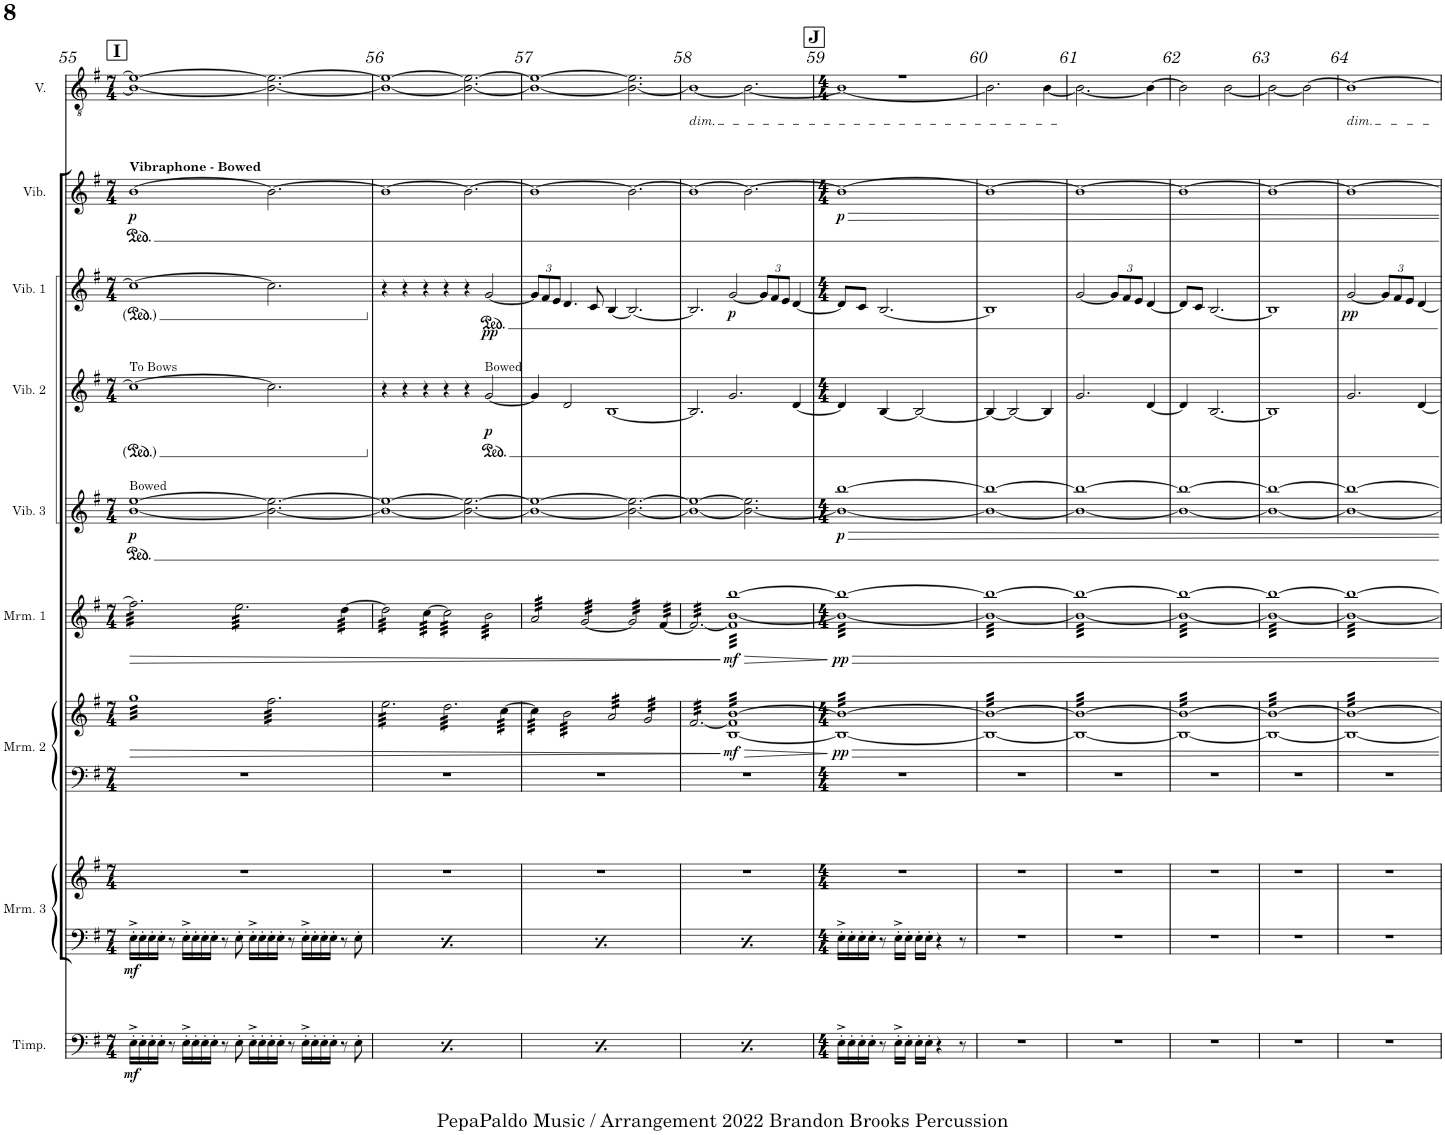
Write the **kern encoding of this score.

**kern	**dynam	**kern	**kern	**dynam	**kern	**kern	**dynam	**kern	**dynam	**kern	**dynam	**kern	**dynam	**kern	**dynam	**kern	**dynam	**kern
*part9	*part9	*part8	*part8	*part8	*part7	*part7	*part7	*part6	*part6	*part5	*part5	*part4	*part4	*part3	*part3	*part2	*part2	*part1
*staff11	*staff11	*staff10	*staff9	*staff9/10	*staff8	*staff7	*staff7/8	*staff6	*staff6	*staff5	*staff5	*staff4	*staff4	*staff3	*staff3	*staff2	*staff2	*staff1
*I"Timpani	*	*I"Marimba 3	*	*	*I"Marimba 2	*	*	*I"Marimba 1	*	*I"Vibraphone 3	*	*I"Vibraphone 2	*	*I"Vibraphone 1	*	*I"Glock / Crot	*	*I"Voice
*I'Timp.	*	*I'Mrm. 3	*	*	*I'Mrm. 2	*	*	*I'Mrm. 1	*	*I'Vib. 3	*	*I'Vib. 2	*	*I'Vib. 1	*	*I'Glock / Crot	*	*I'V.
!!LO:PB:g=z
*clefF4	*	*clefF4	*clefG2	*	*clefF4	*clefG2	*	*clefG2	*	*clefG2	*	*clefG2	*	*clefG2	*	*clefG2	*	*clefGv2
*	*	*	*	*	*	*	*	*	*	*	*	*	*	*	*	*Trd-14c-24	*	*
*k[f#]	*	*k[f#]	*k[f#]	*	*k[f#]	*k[f#]	*	*k[f#]	*	*k[f#]	*	*k[f#]	*	*k[f#]	*	*k[f#]	*	*k[f#]
*M7/4	*	*M7/4	*M7/4	*	*M7/4	*M7/4	*	*M7/4	*	*M7/4	*	*M7/4	*	*M7/4	*	*M7/4	*	*M7/4
!!LO:REH:place=s1:a:B:cj:fs=14:t=I
=55	=55	=55	=55	=55	=55	=55	=55	=55	=55	=55	=55	=55	=55	=55	=55	=55	=55	=55
!	!	!	!	!	!	!	!	!	!	!	!	!	!	!	!	!LO:TX:a:B:t=Vibraphone - Bowed	!	!
!	!	!	!	!	!	!	!	!	!	!	!	!LO:TX:a:t=To Bows	!	!	!	!	!	!
!	!	!	!	!	!	!	!	!	!	!LO:TX:a:t=Bowed	!	!	!	!	!	!	!	!
!	!LO:DY:b	!	!	!LO:DY:b=2	!	!	!LO:HP:b	!	!LO:HP:b	!	!LO:DY:b	!	!	!	!	!	!LO:DY:b	!
*	*	*	*	*	*	*	*	*	*	*	*	*	*	*	*	*	*	*^
*	*	*	*	*	*	*tremolo	*	*	*	*	*	*	*	*	*	*	*	*	*
*	*	*	*	*	*	*	*	*tremolo	*	*	*	*	*	*	*	*	*	*	*
16E'^\LL	mf	16E'^\LL	1..r	mf	1..r	32ggLLL	>	32ff#\]LLL	>	[1b [1ee	p	1cc_	.	1cc_	.	[1b	p	1e_	1B_
.	.	.	.	.	.	32gg	.	32ff#\	.	.	.	.	.	.	.	.	.	.	.
16E'\	.	16E'\	.	.	.	32gg	.	32ff#\	.	.	.	.	.	.	.	.	.	.	.
.	.	.	.	.	.	32gg	.	32ff#\	.	.	.	.	.	.	.	.	.	.	.
16E'\	.	16E'\	.	.	.	32gg	.	32ff#\	.	.	.	.	.	.	.	.	.	.	.
.	.	.	.	.	.	32gg	.	32ff#\	.	.	.	.	.	.	.	.	.	.	.
16E'\JJ	.	16E'\JJ	.	.	.	32gg	.	32ff#\	.	.	.	.	.	.	.	.	.	.	.
.	.	.	.	.	.	32gg	.	32ff#\	.	.	.	.	.	.	.	.	.	.	.
8r	.	8r	.	.	.	32gg	.	32ff#\	.	.	.	.	.	.	.	.	.	.	.
.	.	.	.	.	.	32gg	.	32ff#\	.	.	.	.	.	.	.	.	.	.	.
.	.	.	.	.	.	32gg	.	32ff#\	.	.	.	.	.	.	.	.	.	.	.
.	.	.	.	.	.	32gg	.	32ff#\	.	.	.	.	.	.	.	.	.	.	.
16E'^\LL	.	16E'^\LL	.	.	.	32gg	.	32ff#\	.	.	.	.	.	.	.	.	.	.	.
.	.	.	.	.	.	32gg	.	32ff#\	.	.	.	.	.	.	.	.	.	.	.
16E'\	.	16E'\	.	.	.	32gg	.	32ff#\	.	.	.	.	.	.	.	.	.	.	.
.	.	.	.	.	.	32gg	.	32ff#\	.	.	.	.	.	.	.	.	.	.	.
16E'\	.	16E'\	.	.	.	32gg	.	32ff#\	.	.	.	.	.	.	.	.	.	.	.
.	.	.	.	.	.	32gg	.	32ff#\	.	.	.	.	.	.	.	.	.	.	.
16E'\JJ	.	16E'\JJ	.	.	.	32gg	.	32ff#\	.	.	.	.	.	.	.	.	.	.	.
.	.	.	.	.	.	32gg	.	32ff#\	.	.	.	.	.	.	.	.	.	.	.
8r	.	8r	.	.	.	32gg	.	32ff#\	.	.	.	.	.	.	.	.	.	.	.
.	.	.	.	.	.	32gg	.	32ff#\	.	.	.	.	.	.	.	.	.	.	.
.	.	.	.	.	.	32gg	.	32ff#\	.	.	.	.	.	.	.	.	.	.	.
.	.	.	.	.	.	32gg	.	32ff#\JJJ	.	.	.	.	.	.	.	.	.	.	.
8E'\	.	8E'\	.	.	.	32gg	.	32ee\LLL	.	.	.	.	.	.	.	.	.	.	.
.	.	.	.	.	.	32gg	.	32ee\	.	.	.	.	.	.	.	.	.	.	.
.	.	.	.	.	.	32gg	.	32ee\	.	.	.	.	.	.	.	.	.	.	.
.	.	.	.	.	.	32gg	.	32ee\	.	.	.	.	.	.	.	.	.	.	.
16E'^\LL	.	16E'^\LL	.	.	.	32gg	.	32ee\	.	.	.	.	.	.	.	.	.	.	.
.	.	.	.	.	.	32gg	.	32ee\	.	.	.	.	.	.	.	.	.	.	.
16E'\	.	16E'\	.	.	.	32gg	.	32ee\	.	.	.	.	.	.	.	.	.	.	.
.	.	.	.	.	.	32ggJJJ	.	32ee\	.	.	.	.	.	.	.	.	.	.	.
16E'\	.	16E'\	.	.	.	32ff#\LLL	.	32ee\	.	2.b\_ 2.ee\_	.	2.cc\]	.	2.cc\]	.	2.b\_	.	2.B\_ 2.e\_	2.ryy
.	.	.	.	.	.	32ff#\	.	32ee\	.	.	.	.	.	.	.	.	.	.	.
16E'\JJ	.	16E'\JJ	.	.	.	32ff#\	.	32ee\	.	.	.	.	.	.	.	.	.	.	.
.	.	.	.	.	.	32ff#\	.	32ee\	.	.	.	.	.	.	.	.	.	.	.
8r	.	8r	.	.	.	32ff#\	.	32ee\	.	.	.	.	.	.	.	.	.	.	.
.	.	.	.	.	.	32ff#\	.	32ee\	.	.	.	.	.	.	.	.	.	.	.
.	.	.	.	.	.	32ff#\	.	32ee\	.	.	.	.	.	.	.	.	.	.	.
.	.	.	.	.	.	32ff#\	.	32ee\	.	.	.	.	.	.	.	.	.	.	.
16E'^\LL	.	16E'^\LL	.	.	.	32ff#\	.	32ee\	.	.	.	.	.	.	.	.	.	.	.
.	.	.	.	.	.	32ff#\	.	32ee\	.	.	.	.	.	.	.	.	.	.	.
16E'\	.	16E'\	.	.	.	32ff#\	.	32ee\	.	.	.	.	.	.	.	.	.	.	.
.	.	.	.	.	.	32ff#\	.	32ee\	.	.	.	.	.	.	.	.	.	.	.
16E'\	.	16E'\	.	.	.	32ff#\	.	32ee\	.	.	.	.	.	.	.	.	.	.	.
.	.	.	.	.	.	32ff#\	.	32ee\	.	.	.	.	.	.	.	.	.	.	.
16E'\JJ	.	16E'\JJ	.	.	.	32ff#\	.	32ee\	.	.	.	.	.	.	.	.	.	.	.
.	.	.	.	.	.	32ff#\	.	32ee\JJJ	.	.	.	.	.	.	.	.	.	.	.
8r	.	8r	.	.	.	32ff#\	.	[32dd\LLL	.	.	.	.	.	.	.	.	.	.	.
.	.	.	.	.	.	32ff#\	.	32dd\	.	.	.	.	.	.	.	.	.	.	.
.	.	.	.	.	.	32ff#\	.	32dd\	.	.	.	.	.	.	.	.	.	.	.
.	.	.	.	.	.	32ff#\	.	32dd\	.	.	.	.	.	.	.	.	.	.	.
8E'\	.	8E'\	.	.	.	32ff#\	.	32dd\	.	.	.	.	.	.	.	.	.	.	.
.	.	.	.	.	.	32ff#\	.	32dd\	.	.	.	.	.	.	.	.	.	.	.
.	.	.	.	.	.	32ff#\	.	32dd\	.	.	.	.	.	.	.	.	.	.	.
.	.	.	.	.	.	32ff#\JJJ	.	32dd\JJJ	.	.	.	.	.	.	.	.	.	.	.
=56	=56	=56	=56	=56	=56	=56	=56	=56	=56	=56	=56	=56	=56	=56	=56	=56	=56	=56	=56
!	!LO:DY:b	!	!	!LO:DY:b=2	!	!	!	!	!	!	!	!	!	!	!	!	!	!	!
16E'^\LL	mf	16E'^\LL	1..r	mf	1..r	32ee\LLL	.	32dd\]LLL	.	1b_ 1ee_	.	4r	.	4r	.	1b_	.	1e_	1B_
.	.	.	.	.	.	32ee\	.	32dd\	.	.	.	.	.	.	.	.	.	.	.
16E'\	.	16E'\	.	.	.	32ee\	.	32dd\	.	.	.	.	.	.	.	.	.	.	.
.	.	.	.	.	.	32ee\	.	32dd\	.	.	.	.	.	.	.	.	.	.	.
16E'\	.	16E'\	.	.	.	32ee\	.	32dd\	.	.	.	.	.	.	.	.	.	.	.
.	.	.	.	.	.	32ee\	.	32dd\	.	.	.	.	.	.	.	.	.	.	.
16E'\JJ	.	16E'\JJ	.	.	.	32ee\	.	32dd\	.	.	.	.	.	.	.	.	.	.	.
.	.	.	.	.	.	32ee\	.	32dd\	.	.	.	.	.	.	.	.	.	.	.
8r	.	8r	.	.	.	32ee\	.	32dd\	.	.	.	4r	.	4r	.	.	.	.	.
.	.	.	.	.	.	32ee\	.	32dd\	.	.	.	.	.	.	.	.	.	.	.
.	.	.	.	.	.	32ee\	.	32dd\	.	.	.	.	.	.	.	.	.	.	.
.	.	.	.	.	.	32ee\	.	32dd\	.	.	.	.	.	.	.	.	.	.	.
16E'^\LL	.	16E'^\LL	.	.	.	32ee\	.	32dd\	.	.	.	.	.	.	.	.	.	.	.
.	.	.	.	.	.	32ee\	.	32dd\	.	.	.	.	.	.	.	.	.	.	.
16E'\	.	16E'\	.	.	.	32ee\	.	32dd\	.	.	.	.	.	.	.	.	.	.	.
.	.	.	.	.	.	32ee\	.	32dd\JJJ	.	.	.	.	.	.	.	.	.	.	.
16E'\	.	16E'\	.	.	.	32ee\	.	[32cc\LLL	.	.	.	4r	.	4r	.	.	.	.	.
.	.	.	.	.	.	32ee\	.	32cc\	.	.	.	.	.	.	.	.	.	.	.
16E'\JJ	.	16E'\JJ	.	.	.	32ee\	.	32cc\	.	.	.	.	.	.	.	.	.	.	.
.	.	.	.	.	.	32ee\	.	32cc\	.	.	.	.	.	.	.	.	.	.	.
8r	.	8r	.	.	.	32ee\	.	32cc\	.	.	.	.	.	.	.	.	.	.	.
.	.	.	.	.	.	32ee\	.	32cc\	.	.	.	.	.	.	.	.	.	.	.
.	.	.	.	.	.	32ee\	.	32cc\	.	.	.	.	.	.	.	.	.	.	.
.	.	.	.	.	.	32ee\JJJ	.	32cc\JJJ	.	.	.	.	.	.	.	.	.	.	.
8E'\	.	8E'\	.	.	.	32dd\LLL	.	32cc\]LLL	.	.	.	4r	.	4r	.	.	.	.	.
.	.	.	.	.	.	32dd\	.	32cc\	.	.	.	.	.	.	.	.	.	.	.
.	.	.	.	.	.	32dd\	.	32cc\	.	.	.	.	.	.	.	.	.	.	.
.	.	.	.	.	.	32dd\	.	32cc\	.	.	.	.	.	.	.	.	.	.	.
16E'^\LL	.	16E'^\LL	.	.	.	32dd\	.	32cc\	.	.	.	.	.	.	.	.	.	.	.
.	.	.	.	.	.	32dd\	.	32cc\	.	.	.	.	.	.	.	.	.	.	.
16E'\	.	16E'\	.	.	.	32dd\	.	32cc\	.	.	.	.	.	.	.	.	.	.	.
.	.	.	.	.	.	32dd\	.	32cc\	.	.	.	.	.	.	.	.	.	.	.
16E'\	.	16E'\	.	.	.	32dd\	.	32cc\	.	2.b\_ 2.ee\_	.	4r	.	4r	.	2.b\_	.	2.B\_ 2.e\_	2.ryy
.	.	.	.	.	.	32dd\	.	32cc\	.	.	.	.	.	.	.	.	.	.	.
16E'\JJ	.	16E'\JJ	.	.	.	32dd\	.	32cc\	.	.	.	.	.	.	.	.	.	.	.
.	.	.	.	.	.	32dd\	.	32cc\	.	.	.	.	.	.	.	.	.	.	.
8r	.	8r	.	.	.	32dd\	.	32cc\	.	.	.	.	.	.	.	.	.	.	.
.	.	.	.	.	.	32dd\	.	32cc\	.	.	.	.	.	.	.	.	.	.	.
.	.	.	.	.	.	32dd\	.	32cc\	.	.	.	.	.	.	.	.	.	.	.
.	.	.	.	.	.	32dd\	.	32cc\JJJ	.	.	.	.	.	.	.	.	.	.	.
!	!	!	!	!	!	!	!	!	!	!	!	!LO:TX:a:t=Bowed	!	!	!	!	!	!	!
!	!	!	!	!	!	!	!	!	!	!	!	!	!LO:DY:b	!	!LO:DY:b	!	!	!	!
16E'^\LL	.	16E'^\LL	.	.	.	32dd\	.	32b\LLL	.	.	.	[2g/	p	[2g/	pp	.	.	.	.
.	.	.	.	.	.	32dd\	.	32b\	.	.	.	.	.	.	.	.	.	.	.
16E'\	.	16E'\	.	.	.	32dd\	.	32b\	.	.	.	.	.	.	.	.	.	.	.
.	.	.	.	.	.	32dd\	.	32b\	.	.	.	.	.	.	.	.	.	.	.
16E'\	.	16E'\	.	.	.	32dd\	.	32b\	.	.	.	.	.	.	.	.	.	.	.
.	.	.	.	.	.	32dd\	.	32b\	.	.	.	.	.	.	.	.	.	.	.
16E'\JJ	.	16E'\JJ	.	.	.	32dd\	.	32b\	.	.	.	.	.	.	.	.	.	.	.
.	.	.	.	.	.	32dd\JJJ	.	32b\	.	.	.	.	.	.	.	.	.	.	.
8r	.	8r	.	.	.	[32cc\LLL	.	32b\	.	.	.	.	.	.	.	.	.	.	.
.	.	.	.	.	.	32cc\	.	32b\	.	.	.	.	.	.	.	.	.	.	.
.	.	.	.	.	.	32cc\	.	32b\	.	.	.	.	.	.	.	.	.	.	.
.	.	.	.	.	.	32cc\	.	32b\	.	.	.	.	.	.	.	.	.	.	.
8E'\	.	8E'\	.	.	.	32cc\	.	32b\	.	.	.	.	.	.	.	.	.	.	.
.	.	.	.	.	.	32cc\	.	32b\	.	.	.	.	.	.	.	.	.	.	.
.	.	.	.	.	.	32cc\	.	32b\	.	.	.	.	.	.	.	.	.	.	.
.	.	.	.	.	.	32cc\JJJ	.	32b\JJJ	.	.	.	.	.	.	.	.	.	.	.
=57	=57	=57	=57	=57	=57	=57	=57	=57	=57	=57	=57	=57	=57	=57	=57	=57	=57	=57	=57
*	*	*	*	*	*	*	*	*	*	*	*	*	*	*Xbrackettup	*	*	*	*	*
!	!LO:DY:b	!	!	!LO:DY:b=2	!	!	!	!	!	!	!	!	!	!	!	!	!	!	!
16E'^\LL	mf	16E'^\LL	1..r	mf	1..r	32cc\]LLL	.	32a/LLL	.	1b_ 1ee_	.	4g/]	.	12g/L]	.	1b_	.	1e_	1B_
.	.	.	.	.	.	32cc\	.	32a/	.	.	.	.	.	.	.	.	.	.	.
16E'\	.	16E'\	.	.	.	32cc\	.	32a/	.	.	.	.	.	.	.	.	.	.	.
.	.	.	.	.	.	.	.	.	.	.	.	.	.	12f#/	.	.	.	.	.
.	.	.	.	.	.	32cc\	.	32a/	.	.	.	.	.	.	.	.	.	.	.
16E'\	.	16E'\	.	.	.	32cc\	.	32a/	.	.	.	.	.	.	.	.	.	.	.
.	.	.	.	.	.	32cc\	.	32a/	.	.	.	.	.	.	.	.	.	.	.
.	.	.	.	.	.	.	.	.	.	.	.	.	.	12e/J	.	.	.	.	.
16E'\JJ	.	16E'\JJ	.	.	.	32cc\	.	32a/	.	.	.	.	.	.	.	.	.	.	.
.	.	.	.	.	.	32cc\JJJ	.	32a/	.	.	.	.	.	.	.	.	.	.	.
8r	.	8r	.	.	.	32b\LLL	.	32a/	.	.	.	2d/	.	4.d/	.	.	.	.	.
.	.	.	.	.	.	32b\	.	32a/	.	.	.	.	.	.	.	.	.	.	.
.	.	.	.	.	.	32b\	.	32a/	.	.	.	.	.	.	.	.	.	.	.
.	.	.	.	.	.	32b\	.	32a/	.	.	.	.	.	.	.	.	.	.	.
16E'^\LL	.	16E'^\LL	.	.	.	32b\	.	32a/	.	.	.	.	.	.	.	.	.	.	.
.	.	.	.	.	.	32b\	.	32a/	.	.	.	.	.	.	.	.	.	.	.
16E'\	.	16E'\	.	.	.	32b\	.	32a/	.	.	.	.	.	.	.	.	.	.	.
.	.	.	.	.	.	32b\	.	32a/JJJ	.	.	.	.	.	.	.	.	.	.	.
16E'\	.	16E'\	.	.	.	32b\	.	[32g/LLL	.	.	.	.	.	.	.	.	.	.	.
.	.	.	.	.	.	32b\	.	32g/	.	.	.	.	.	.	.	.	.	.	.
16E'\JJ	.	16E'\JJ	.	.	.	32b\	.	32g/	.	.	.	.	.	.	.	.	.	.	.
.	.	.	.	.	.	32b\	.	32g/	.	.	.	.	.	.	.	.	.	.	.
8r	.	8r	.	.	.	32b\	.	32g/	.	.	.	.	.	8c/	.	.	.	.	.
.	.	.	.	.	.	32b\	.	32g/	.	.	.	.	.	.	.	.	.	.	.
.	.	.	.	.	.	32b\	.	32g/	.	.	.	.	.	.	.	.	.	.	.
.	.	.	.	.	.	32b\JJJ	.	32g/	.	.	.	.	.	.	.	.	.	.	.
8E'\	.	8E'\	.	.	.	32a/LLL	.	32g/	.	.	.	[1B	.	[4B/	.	.	.	.	.
.	.	.	.	.	.	32a/	.	32g/	.	.	.	.	.	.	.	.	.	.	.
.	.	.	.	.	.	32a/	.	32g/	.	.	.	.	.	.	.	.	.	.	.
.	.	.	.	.	.	32a/	.	32g/	.	.	.	.	.	.	.	.	.	.	.
16E'^\LL	.	16E'^\LL	.	.	.	32a/	.	32g/	.	.	.	.	.	.	.	.	.	.	.
.	.	.	.	.	.	32a/	.	32g/	.	.	.	.	.	.	.	.	.	.	.
16E'\	.	16E'\	.	.	.	32a/	.	32g/	.	.	.	.	.	.	.	.	.	.	.
.	.	.	.	.	.	32a/	.	32g/JJJ	.	.	.	.	.	.	.	.	.	.	.
16E'\	.	16E'\	.	.	.	32a/	.	32g/]LLL	.	2.b\_ 2.ee\_	.	.	.	2.B/_	.	2.b\_	.	2.B\_ 2.e\]	2.ryy
.	.	.	.	.	.	32a/	.	32g/	.	.	.	.	.	.	.	.	.	.	.
16E'\JJ	.	16E'\JJ	.	.	.	32a/	.	32g/	.	.	.	.	.	.	.	.	.	.	.
.	.	.	.	.	.	32a/	.	32g/	.	.	.	.	.	.	.	.	.	.	.
8r	.	8r	.	.	.	32a/	.	32g/	.	.	.	.	.	.	.	.	.	.	.
.	.	.	.	.	.	32a/	.	32g/	.	.	.	.	.	.	.	.	.	.	.
.	.	.	.	.	.	32a/	.	32g/	.	.	.	.	.	.	.	.	.	.	.
.	.	.	.	.	.	32a/JJJ	.	32g/	.	.	.	.	.	.	.	.	.	.	.
16E'^\LL	.	16E'^\LL	.	.	.	32g/LLL	.	32g/	.	.	.	.	.	.	.	.	.	.	.
.	.	.	.	.	.	32g/	.	32g/	.	.	.	.	.	.	.	.	.	.	.
16E'\	.	16E'\	.	.	.	32g/	.	32g/	.	.	.	.	.	.	.	.	.	.	.
.	.	.	.	.	.	32g/	.	32g/	.	.	.	.	.	.	.	.	.	.	.
16E'\	.	16E'\	.	.	.	32g/	.	32g/	.	.	.	.	.	.	.	.	.	.	.
.	.	.	.	.	.	32g/	.	32g/	.	.	.	.	.	.	.	.	.	.	.
16E'\JJ	.	16E'\JJ	.	.	.	32g/	.	32g/	.	.	.	.	.	.	.	.	.	.	.
.	.	.	.	.	.	32g/	.	32g/JJJ	.	.	.	.	.	.	.	.	.	.	.
8r	.	8r	.	.	.	32g/	.	[32f#/LLL	.	.	.	.	.	.	.	.	.	.	.
.	.	.	.	.	.	32g/	.	32f#/	.	.	.	.	.	.	.	.	.	.	.
.	.	.	.	.	.	32g/	.	32f#/	.	.	.	.	.	.	.	.	.	.	.
.	.	.	.	.	.	32g/	.	32f#/	.	.	.	.	.	.	.	.	.	.	.
8E'\	.	8E'\	.	.	.	32g/	.	32f#/	.	.	.	.	.	.	.	.	.	.	.
.	.	.	.	.	.	32g/	.	32f#/	.	.	.	.	.	.	.	.	.	.	.
.	.	.	.	.	.	32g/	.	32f#/	.	.	.	.	.	.	.	.	.	.	.
.	.	.	.	.	.	32g/JJJ	.	32f#/JJJ	.	.	.	.	.	.	.	.	.	.	.
=58	=58	=58	=58	=58	=58	=58	=58	=58	=58	=58	=58	=58	=58	=58	=58	=58	=58	=58	=58
!	!	!	!	!	!	!	!	!	!	!	!	!	!	!	!	!	!	!LO:TX:b:i:t=dim.	!
!	!LO:DY:b	!	!	!LO:DY:b=2	!	!	!	!	!	!	!	!	!	!	!	!	!	!	!
16E'^\LL	mf	16E'^\LL	1..r	mf	1..r	[32f#/LLL	.	32f#/LLL	.	1b_ 1ee_	.	2.B/]	.	2.B/]	.	1b_	.	1ryy	1B_
.	.	.	.	.	.	32f#/	.	32f#/	.	.	.	.	.	.	.	.	.	.	.
16E'\	.	16E'\	.	.	.	32f#/	.	32f#/	.	.	.	.	.	.	.	.	.	.	.
.	.	.	.	.	.	32f#/	.	32f#/	.	.	.	.	.	.	.	.	.	.	.
16E'\	.	16E'\	.	.	.	32f#/	.	32f#/	.	.	.	.	.	.	.	.	.	.	.
.	.	.	.	.	.	32f#/	.	32f#/	.	.	.	.	.	.	.	.	.	.	.
16E'\JJ	.	16E'\JJ	.	.	.	32f#/	.	32f#/	.	.	.	.	.	.	.	.	.	.	.
.	.	.	.	.	.	32f#/	.	32f#/	.	.	.	.	.	.	.	.	.	.	.
8r	.	8r	.	.	.	32f#/	.	32f#/	.	.	.	.	.	.	.	.	.	.	.
.	.	.	.	.	.	32f#/	.	32f#/	.	.	.	.	.	.	.	.	.	.	.
.	.	.	.	.	.	32f#/	.	32f#/	.	.	.	.	.	.	.	.	.	.	.
.	.	.	.	.	.	32f#/	.	32f#/	.	.	.	.	.	.	.	.	.	.	.
16E'^\LL	.	16E'^\LL	.	.	.	32f#/	.	32f#/	.	.	.	.	.	.	.	.	.	.	.
.	.	.	.	.	.	32f#/	.	32f#/	.	.	.	.	.	.	.	.	.	.	.
16E'\	.	16E'\	.	.	.	32f#/	.	32f#/	.	.	.	.	.	.	.	.	.	.	.
.	.	.	.	.	.	32f#/	.	32f#/	.	.	.	.	.	.	.	.	.	.	.
16E'\	.	16E'\	.	.	.	32f#/	.	32f#/	.	.	.	.	.	.	.	.	.	.	.
.	.	.	.	.	.	32f#/	.	32f#/	.	.	.	.	.	.	.	.	.	.	.
16E'\JJ	.	16E'\JJ	.	.	.	32f#/	.	32f#/	.	.	.	.	.	.	.	.	.	.	.
.	.	.	.	.	.	32f#/	.	32f#/	.	.	.	.	.	.	.	.	.	.	.
8r	.	8r	.	.	.	32f#/	.	32f#/	.	.	.	.	.	.	.	.	.	.	.
.	.	.	.	.	.	32f#/	.	32f#/	.	.	.	.	.	.	.	.	.	.	.
.	.	.	.	.	.	32f#/	.	32f#/	.	.	.	.	.	.	.	.	.	.	.
.	.	.	.	.	.	32f#/JJJ	.	32f#/JJJ	.	.	.	.	.	.	.	.	.	.	.
!	!	!	!	!	!	!	!LO:HP:n=1:b	!	!LO:HP:n=1:b	!	!	!	!	!	!	!	!	!	!
!	!	!	!	!	!	!	!LO:DY:n=1:b	!	!LO:DY:n=1:b	!	!	!	!	!	!LO:DY:b	!	!	!	!
8E'\	.	8E'\	.	.	.	[32B 32f#] [32bLLL	] > mf	32f#] [32b [32bbLLL	] > mf	.	.	2.g/	.	[2g/	p	.	.	.	.
.	.	.	.	.	.	32B 32f# 32b	.	32f# 32b 32bb	.	.	.	.	.	.	.	.	.	.	.
.	.	.	.	.	.	32B 32f# 32b	.	32f# 32b 32bb	.	.	.	.	.	.	.	.	.	.	.
.	.	.	.	.	.	32B 32f# 32b	.	32f# 32b 32bb	.	.	.	.	.	.	.	.	.	.	.
16E'^\LL	.	16E'^\LL	.	.	.	32B 32f# 32b	.	32f# 32b 32bb	.	.	.	.	.	.	.	.	.	.	.
.	.	.	.	.	.	32B 32f# 32b	.	32f# 32b 32bb	.	.	.	.	.	.	.	.	.	.	.
16E'\	.	16E'\	.	.	.	32B 32f# 32b	.	32f# 32b 32bb	.	.	.	.	.	.	.	.	.	.	.
.	.	.	.	.	.	32B 32f# 32b	.	32f# 32b 32bb	.	.	.	.	.	.	.	.	.	.	.
16E'\	.	16E'\	.	.	.	32B 32f# 32b	.	32f# 32b 32bb	.	2.b\_ 2.ee\]	.	.	.	.	.	2.b\_	.	2.B\_	2.ryy
.	.	.	.	.	.	32B 32f# 32b	.	32f# 32b 32bb	.	.	.	.	.	.	.	.	.	.	.
16E'\JJ	.	16E'\JJ	.	.	.	32B 32f# 32b	.	32f# 32b 32bb	.	.	.	.	.	.	.	.	.	.	.
.	.	.	.	.	.	32B 32f# 32b	.	32f# 32b 32bb	.	.	.	.	.	.	.	.	.	.	.
8r	.	8r	.	.	.	32B 32f# 32b	.	32f# 32b 32bb	.	.	.	.	.	.	.	.	.	.	.
.	.	.	.	.	.	32B 32f# 32b	.	32f# 32b 32bb	.	.	.	.	.	.	.	.	.	.	.
.	.	.	.	.	.	32B 32f# 32b	.	32f# 32b 32bb	.	.	.	.	.	.	.	.	.	.	.
.	.	.	.	.	.	32B 32f# 32b	.	32f# 32b 32bb	.	.	.	.	.	.	.	.	.	.	.
16E'^\LL	.	16E'^\LL	.	.	.	32B 32f# 32b	.	32f# 32b 32bb	.	.	.	.	.	12g/L]	.	.	.	.	.
.	.	.	.	.	.	32B 32f# 32b	.	32f# 32b 32bb	.	.	.	.	.	.	.	.	.	.	.
16E'\	.	16E'\	.	.	.	32B 32f# 32b	.	32f# 32b 32bb	.	.	.	.	.	.	.	.	.	.	.
.	.	.	.	.	.	.	.	.	.	.	.	.	.	12f#/	.	.	.	.	.
.	.	.	.	.	.	32B 32f# 32b	.	32f# 32b 32bb	.	.	.	.	.	.	.	.	.	.	.
16E'\	.	16E'\	.	.	.	32B 32f# 32b	.	32f# 32b 32bb	.	.	.	.	.	.	.	.	.	.	.
.	.	.	.	.	.	32B 32f# 32b	.	32f# 32b 32bb	.	.	.	.	.	.	.	.	.	.	.
.	.	.	.	.	.	.	.	.	.	.	.	.	.	12e/J	.	.	.	.	.
16E'\JJ	.	16E'\JJ	.	.	.	32B 32f# 32b	.	32f# 32b 32bb	.	.	.	.	.	.	.	.	.	.	.
.	.	.	.	.	.	32B 32f# 32b	.	32f# 32b 32bb	.	.	.	.	.	.	.	.	.	.	.
8r	.	8r	.	.	.	32B 32f# 32b	.	32f# 32b 32bb	.	.	.	[4d/	.	[4d/	.	.	.	.	.
.	.	.	.	.	.	32B 32f# 32b	.	32f# 32b 32bb	.	.	.	.	.	.	.	.	.	.	.
.	.	.	.	.	.	32B 32f# 32b	.	32f# 32b 32bb	.	.	.	.	.	.	.	.	.	.	.
.	.	.	.	.	.	32B 32f# 32b	.	32f# 32b 32bb	.	.	.	.	.	.	.	.	.	.	.
8E'\	.	8E'\	.	.	.	32B 32f# 32b	.	32f# 32b 32bb	.	.	.	.	.	.	.	.	.	.	.
.	.	.	.	.	.	32B 32f# 32b	.	32f# 32b 32bb	.	.	.	.	.	.	.	.	.	.	.
.	.	.	.	.	.	32B 32f# 32b	.	32f# 32b 32bb	.	.	.	.	.	.	.	.	.	.	.
.	.	.	.	.	.	32B 32f# 32bJJJ	.	32f# 32b 32bbJJJ	.	.	.	.	.	.	.	.	.	.	.
*	*	*	*	*	*	*	*	*	*	*	*	*	*	*	*	*	*	*v	*v
.	.	.	.	.	.	.	]	.	]	.	.	.	.	.	.	.	.	.
!!LO:REH:place=s1:a:B:cj:fs=14:t=J
=59	=59	=59	=59	=59	=59	=59	=59	=59	=59	=59	=59	=59	=59	=59	=59	=59	=59	=59
*M4/4	*	*M4/4	*M4/4	*	*M4/4	*M4/4	*	*M4/4	*	*M4/4	*	*M4/4	*	*M4/4	*	*M4/4	*	*M4/4
*	*	*	*	*	*	*	*	*	*	*	*	*	*	*	*	*	*	*^
!	!	!	!	!	!	!	!LO:DY:b	!	!LO:DY:b	!	!LO:DY:b	!	!	!	!	!	!LO:DY:b	!	!
16E'^\LL	.	16E'^\LL	1r	.	1r	32B 32bLLL	pp	32b 32bbLLL	pp	1b_ [1bb	p	4d/]	.	8d/L]	.	1b_	p	1r	1B_
.	.	.	.	.	.	32B 32b	.	32b 32bb	.	.	.	.	.	.	.	.	.	.	.
16E'\	.	16E'\	.	.	.	32B 32b	.	32b 32bb	.	.	.	.	.	.	.	.	.	.	.
.	.	.	.	.	.	32B 32b	.	32b 32bb	.	.	.	.	.	.	.	.	.	.	.
16E'\	.	16E'\	.	.	.	32B 32b	.	32b 32bb	.	.	.	.	.	8c/J	.	.	.	.	.
.	.	.	.	.	.	32B 32b	.	32b 32bb	.	.	.	.	.	.	.	.	.	.	.
16E'\JJ	.	16E'\JJ	.	.	.	32B 32b	.	32b 32bb	.	.	.	.	.	.	.	.	.	.	.
.	.	.	.	.	.	32B 32b	.	32b 32bb	.	.	.	.	.	.	.	.	.	.	.
8r	.	8r	.	.	.	32B 32b	.	32b 32bb	.	.	.	[4B/	.	[2.B/	.	.	.	.	.
.	.	.	.	.	.	32B 32b	.	32b 32bb	.	.	.	.	.	.	.	.	.	.	.
.	.	.	.	.	.	32B 32b	.	32b 32bb	.	.	.	.	.	.	.	.	.	.	.
.	.	.	.	.	.	32B 32b	.	32b 32bb	.	.	.	.	.	.	.	.	.	.	.
16E'^\LL	.	16E'^\LL	.	.	.	32B 32b	.	32b 32bb	.	.	.	.	.	.	.	.	.	.	.
.	.	.	.	.	.	32B 32b	.	32b 32bb	.	.	.	.	.	.	.	.	.	.	.
16E'\JJ	.	16E'\JJ	.	.	.	32B 32b	.	32b 32bb	.	.	.	.	.	.	.	.	.	.	.
.	.	.	.	.	.	32B 32b	.	32b 32bb	.	.	.	.	.	.	.	.	.	.	.
16E'\LL	.	16E'\LL	.	.	.	32B 32b	.	32b 32bb	.	.	.	2B/_	.	.	.	.	.	.	.
.	.	.	.	.	.	32B 32b	.	32b 32bb	.	.	.	.	.	.	.	.	.	.	.
16E'\JJ	.	16E'\JJ	.	.	.	32B 32b	.	32b 32bb	.	.	.	.	.	.	.	.	.	.	.
.	.	.	.	.	.	32B 32b	.	32b 32bb	.	.	.	.	.	.	.	.	.	.	.
4r	.	4r	.	.	.	32B 32b	.	32b 32bb	.	.	.	.	.	.	.	.	.	.	.
.	.	.	.	.	.	32B 32b	.	32b 32bb	.	.	.	.	.	.	.	.	.	.	.
.	.	.	.	.	.	32B 32b	.	32b 32bb	.	.	.	.	.	.	.	.	.	.	.
.	.	.	.	.	.	32B 32b	.	32b 32bb	.	.	.	.	.	.	.	.	.	.	.
.	.	.	.	.	.	32B 32b	.	32b 32bb	.	.	.	.	.	.	.	.	.	.	.
.	.	.	.	.	.	32B 32b	.	32b 32bb	.	.	.	.	.	.	.	.	.	.	.
.	.	.	.	.	.	32B 32b	.	32b 32bb	.	.	.	.	.	.	.	.	.	.	.
.	.	.	.	.	.	32B 32b	.	32b 32bb	.	.	.	.	.	.	.	.	.	.	.
8r	.	8r	.	.	.	32B 32b	.	32b 32bb	.	.	.	.	.	.	.	.	.	.	.
.	.	.	.	.	.	32B 32b	.	32b 32bb	.	.	.	.	.	.	.	.	.	.	.
.	.	.	.	.	.	32B 32b	.	32b 32bb	.	.	.	.	.	.	.	.	.	.	.
.	.	.	.	.	.	32B 32bJJJ	.	32b 32bbJJJ	.	.	.	.	.	.	.	.	.	.	.
=60	=60	=60	=60	=60	=60	=60	=60	=60	=60	=60	=60	=60	=60	=60	=60	=60	=60	=60	=60
1r	.	1r	1r	.	1r	32B 32bLLL	.	32b 32bbLLL	.	1b_ 1bb_	.	4B/_	.	1B]	.	1b_	.	2.B\]	2.ryy
.	.	.	.	.	.	32B 32b	.	32b 32bb	.	.	.	.	.	.	.	.	.	.	.
.	.	.	.	.	.	32B 32b	.	32b 32bb	.	.	.	.	.	.	.	.	.	.	.
.	.	.	.	.	.	32B 32b	.	32b 32bb	.	.	.	.	.	.	.	.	.	.	.
.	.	.	.	.	.	32B 32b	.	32b 32bb	.	.	.	.	.	.	.	.	.	.	.
.	.	.	.	.	.	32B 32b	.	32b 32bb	.	.	.	.	.	.	.	.	.	.	.
.	.	.	.	.	.	32B 32b	.	32b 32bb	.	.	.	.	.	.	.	.	.	.	.
.	.	.	.	.	.	32B 32b	.	32b 32bb	.	.	.	.	.	.	.	.	.	.	.
.	.	.	.	.	.	32B 32b	.	32b 32bb	.	.	.	2B/_	.	.	.	.	.	.	.
.	.	.	.	.	.	32B 32b	.	32b 32bb	.	.	.	.	.	.	.	.	.	.	.
.	.	.	.	.	.	32B 32b	.	32b 32bb	.	.	.	.	.	.	.	.	.	.	.
.	.	.	.	.	.	32B 32b	.	32b 32bb	.	.	.	.	.	.	.	.	.	.	.
.	.	.	.	.	.	32B 32b	.	32b 32bb	.	.	.	.	.	.	.	.	.	.	.
.	.	.	.	.	.	32B 32b	.	32b 32bb	.	.	.	.	.	.	.	.	.	.	.
.	.	.	.	.	.	32B 32b	.	32b 32bb	.	.	.	.	.	.	.	.	.	.	.
.	.	.	.	.	.	32B 32b	.	32b 32bb	.	.	.	.	.	.	.	.	.	.	.
.	.	.	.	.	.	32B 32b	.	32b 32bb	.	.	.	.	.	.	.	.	.	.	.
.	.	.	.	.	.	32B 32b	.	32b 32bb	.	.	.	.	.	.	.	.	.	.	.
.	.	.	.	.	.	32B 32b	.	32b 32bb	.	.	.	.	.	.	.	.	.	.	.
.	.	.	.	.	.	32B 32b	.	32b 32bb	.	.	.	.	.	.	.	.	.	.	.
.	.	.	.	.	.	32B 32b	.	32b 32bb	.	.	.	.	.	.	.	.	.	.	.
.	.	.	.	.	.	32B 32b	.	32b 32bb	.	.	.	.	.	.	.	.	.	.	.
.	.	.	.	.	.	32B 32b	.	32b 32bb	.	.	.	.	.	.	.	.	.	.	.
.	.	.	.	.	.	32B 32b	.	32b 32bb	.	.	.	.	.	.	.	.	.	.	.
.	.	.	.	.	.	32B 32b	.	32b 32bb	.	.	.	4B/]	.	.	.	.	.	4ryy	[4B\
.	.	.	.	.	.	32B 32b	.	32b 32bb	.	.	.	.	.	.	.	.	.	.	.
.	.	.	.	.	.	32B 32b	.	32b 32bb	.	.	.	.	.	.	.	.	.	.	.
.	.	.	.	.	.	32B 32b	.	32b 32bb	.	.	.	.	.	.	.	.	.	.	.
.	.	.	.	.	.	32B 32b	.	32b 32bb	.	.	.	.	.	.	.	.	.	.	.
.	.	.	.	.	.	32B 32b	.	32b 32bb	.	.	.	.	.	.	.	.	.	.	.
.	.	.	.	.	.	32B 32b	.	32b 32bb	.	.	.	.	.	.	.	.	.	.	.
.	.	.	.	.	.	32B 32bJJJ	.	32b 32bbJJJ	.	.	.	.	.	.	.	.	.	.	.
=61	=61	=61	=61	=61	=61	=61	=61	=61	=61	=61	=61	=61	=61	=61	=61	=61	=61	=61	=61
1r	.	1r	1r	.	1r	32B 32bLLL	.	32b 32bbLLL	.	1b_ 1bb_	.	2.g/	.	[2g/	.	1b_	.	2ryy	2.B\_
.	.	.	.	.	.	32B 32b	.	32b 32bb	.	.	.	.	.	.	.	.	.	.	.
.	.	.	.	.	.	32B 32b	.	32b 32bb	.	.	.	.	.	.	.	.	.	.	.
.	.	.	.	.	.	32B 32b	.	32b 32bb	.	.	.	.	.	.	.	.	.	.	.
.	.	.	.	.	.	32B 32b	.	32b 32bb	.	.	.	.	.	.	.	.	.	.	.
.	.	.	.	.	.	32B 32b	.	32b 32bb	.	.	.	.	.	.	.	.	.	.	.
.	.	.	.	.	.	32B 32b	.	32b 32bb	.	.	.	.	.	.	.	.	.	.	.
.	.	.	.	.	.	32B 32b	.	32b 32bb	.	.	.	.	.	.	.	.	.	.	.
.	.	.	.	.	.	32B 32b	.	32b 32bb	.	.	.	.	.	.	.	.	.	.	.
.	.	.	.	.	.	32B 32b	.	32b 32bb	.	.	.	.	.	.	.	.	.	.	.
.	.	.	.	.	.	32B 32b	.	32b 32bb	.	.	.	.	.	.	.	.	.	.	.
.	.	.	.	.	.	32B 32b	.	32b 32bb	.	.	.	.	.	.	.	.	.	.	.
.	.	.	.	.	.	32B 32b	.	32b 32bb	.	.	.	.	.	.	.	.	.	.	.
.	.	.	.	.	.	32B 32b	.	32b 32bb	.	.	.	.	.	.	.	.	.	.	.
.	.	.	.	.	.	32B 32b	.	32b 32bb	.	.	.	.	.	.	.	.	.	.	.
.	.	.	.	.	.	32B 32b	.	32b 32bb	.	.	.	.	.	.	.	.	.	.	.
.	.	.	.	.	.	32B 32b	.	32b 32bb	.	.	.	.	.	12g/L]	.	.	.	4ryy	.
.	.	.	.	.	.	32B 32b	.	32b 32bb	.	.	.	.	.	.	.	.	.	.	.
.	.	.	.	.	.	32B 32b	.	32b 32bb	.	.	.	.	.	.	.	.	.	.	.
.	.	.	.	.	.	.	.	.	.	.	.	.	.	12f#/	.	.	.	.	.
.	.	.	.	.	.	32B 32b	.	32b 32bb	.	.	.	.	.	.	.	.	.	.	.
.	.	.	.	.	.	32B 32b	.	32b 32bb	.	.	.	.	.	.	.	.	.	.	.
.	.	.	.	.	.	32B 32b	.	32b 32bb	.	.	.	.	.	.	.	.	.	.	.
.	.	.	.	.	.	.	.	.	.	.	.	.	.	12e/J	.	.	.	.	.
.	.	.	.	.	.	32B 32b	.	32b 32bb	.	.	.	.	.	.	.	.	.	.	.
.	.	.	.	.	.	32B 32b	.	32b 32bb	.	.	.	.	.	.	.	.	.	.	.
.	.	.	.	.	.	32B 32b	.	32b 32bb	.	.	.	[4d/	.	[4d/	.	.	.	4B\_	4ryy
.	.	.	.	.	.	32B 32b	.	32b 32bb	.	.	.	.	.	.	.	.	.	.	.
.	.	.	.	.	.	32B 32b	.	32b 32bb	.	.	.	.	.	.	.	.	.	.	.
.	.	.	.	.	.	32B 32b	.	32b 32bb	.	.	.	.	.	.	.	.	.	.	.
.	.	.	.	.	.	32B 32b	.	32b 32bb	.	.	.	.	.	.	.	.	.	.	.
.	.	.	.	.	.	32B 32b	.	32b 32bb	.	.	.	.	.	.	.	.	.	.	.
.	.	.	.	.	.	32B 32b	.	32b 32bb	.	.	.	.	.	.	.	.	.	.	.
.	.	.	.	.	.	32B 32bJJJ	.	32b 32bbJJJ	.	.	.	.	.	.	.	.	.	.	.
=62	=62	=62	=62	=62	=62	=62	=62	=62	=62	=62	=62	=62	=62	=62	=62	=62	=62	=62	=62
1r	.	1r	1r	.	1r	32B 32bLLL	.	32b 32bbLLL	.	1b_ 1bb_	.	4d/]	.	8d/L]	.	1b_	.	2B\]	2ryy
.	.	.	.	.	.	32B 32b	.	32b 32bb	.	.	.	.	.	.	.	.	.	.	.
.	.	.	.	.	.	32B 32b	.	32b 32bb	.	.	.	.	.	.	.	.	.	.	.
.	.	.	.	.	.	32B 32b	.	32b 32bb	.	.	.	.	.	.	.	.	.	.	.
.	.	.	.	.	.	32B 32b	.	32b 32bb	.	.	.	.	.	8c/J	.	.	.	.	.
.	.	.	.	.	.	32B 32b	.	32b 32bb	.	.	.	.	.	.	.	.	.	.	.
.	.	.	.	.	.	32B 32b	.	32b 32bb	.	.	.	.	.	.	.	.	.	.	.
.	.	.	.	.	.	32B 32b	.	32b 32bb	.	.	.	.	.	.	.	.	.	.	.
.	.	.	.	.	.	32B 32b	.	32b 32bb	.	.	.	[2.B/	.	[2.B/	.	.	.	.	.
.	.	.	.	.	.	32B 32b	.	32b 32bb	.	.	.	.	.	.	.	.	.	.	.
.	.	.	.	.	.	32B 32b	.	32b 32bb	.	.	.	.	.	.	.	.	.	.	.
.	.	.	.	.	.	32B 32b	.	32b 32bb	.	.	.	.	.	.	.	.	.	.	.
.	.	.	.	.	.	32B 32b	.	32b 32bb	.	.	.	.	.	.	.	.	.	.	.
.	.	.	.	.	.	32B 32b	.	32b 32bb	.	.	.	.	.	.	.	.	.	.	.
.	.	.	.	.	.	32B 32b	.	32b 32bb	.	.	.	.	.	.	.	.	.	.	.
.	.	.	.	.	.	32B 32b	.	32b 32bb	.	.	.	.	.	.	.	.	.	.	.
.	.	.	.	.	.	32B 32b	.	32b 32bb	.	.	.	.	.	.	.	.	.	2ryy	[2B\
.	.	.	.	.	.	32B 32b	.	32b 32bb	.	.	.	.	.	.	.	.	.	.	.
.	.	.	.	.	.	32B 32b	.	32b 32bb	.	.	.	.	.	.	.	.	.	.	.
.	.	.	.	.	.	32B 32b	.	32b 32bb	.	.	.	.	.	.	.	.	.	.	.
.	.	.	.	.	.	32B 32b	.	32b 32bb	.	.	.	.	.	.	.	.	.	.	.
.	.	.	.	.	.	32B 32b	.	32b 32bb	.	.	.	.	.	.	.	.	.	.	.
.	.	.	.	.	.	32B 32b	.	32b 32bb	.	.	.	.	.	.	.	.	.	.	.
.	.	.	.	.	.	32B 32b	.	32b 32bb	.	.	.	.	.	.	.	.	.	.	.
.	.	.	.	.	.	32B 32b	.	32b 32bb	.	.	.	.	.	.	.	.	.	.	.
.	.	.	.	.	.	32B 32b	.	32b 32bb	.	.	.	.	.	.	.	.	.	.	.
.	.	.	.	.	.	32B 32b	.	32b 32bb	.	.	.	.	.	.	.	.	.	.	.
.	.	.	.	.	.	32B 32b	.	32b 32bb	.	.	.	.	.	.	.	.	.	.	.
.	.	.	.	.	.	32B 32b	.	32b 32bb	.	.	.	.	.	.	.	.	.	.	.
.	.	.	.	.	.	32B 32b	.	32b 32bb	.	.	.	.	.	.	.	.	.	.	.
.	.	.	.	.	.	32B 32b	.	32b 32bb	.	.	.	.	.	.	.	.	.	.	.
.	.	.	.	.	.	32B 32bJJJ	.	32b 32bbJJJ	.	.	.	.	.	.	.	.	.	.	.
=63	=63	=63	=63	=63	=63	=63	=63	=63	=63	=63	=63	=63	=63	=63	=63	=63	=63	=63	=63
1r	.	1r	1r	.	1r	32B 32bLLL	.	32b 32bbLLL	.	1b_ 1bb_	.	1B]	.	1B]	.	1b_	.	2ryy	2B\_
.	.	.	.	.	.	32B 32b	.	32b 32bb	.	.	.	.	.	.	.	.	.	.	.
.	.	.	.	.	.	32B 32b	.	32b 32bb	.	.	.	.	.	.	.	.	.	.	.
.	.	.	.	.	.	32B 32b	.	32b 32bb	.	.	.	.	.	.	.	.	.	.	.
.	.	.	.	.	.	32B 32b	.	32b 32bb	.	.	.	.	.	.	.	.	.	.	.
.	.	.	.	.	.	32B 32b	.	32b 32bb	.	.	.	.	.	.	.	.	.	.	.
.	.	.	.	.	.	32B 32b	.	32b 32bb	.	.	.	.	.	.	.	.	.	.	.
.	.	.	.	.	.	32B 32b	.	32b 32bb	.	.	.	.	.	.	.	.	.	.	.
.	.	.	.	.	.	32B 32b	.	32b 32bb	.	.	.	.	.	.	.	.	.	.	.
.	.	.	.	.	.	32B 32b	.	32b 32bb	.	.	.	.	.	.	.	.	.	.	.
.	.	.	.	.	.	32B 32b	.	32b 32bb	.	.	.	.	.	.	.	.	.	.	.
.	.	.	.	.	.	32B 32b	.	32b 32bb	.	.	.	.	.	.	.	.	.	.	.
.	.	.	.	.	.	32B 32b	.	32b 32bb	.	.	.	.	.	.	.	.	.	.	.
.	.	.	.	.	.	32B 32b	.	32b 32bb	.	.	.	.	.	.	.	.	.	.	.
.	.	.	.	.	.	32B 32b	.	32b 32bb	.	.	.	.	.	.	.	.	.	.	.
.	.	.	.	.	.	32B 32b	.	32b 32bb	.	.	.	.	.	.	.	.	.	.	.
.	.	.	.	.	.	32B 32b	.	32b 32bb	.	.	.	.	.	.	.	.	.	2B\_	2ryy
.	.	.	.	.	.	32B 32b	.	32b 32bb	.	.	.	.	.	.	.	.	.	.	.
.	.	.	.	.	.	32B 32b	.	32b 32bb	.	.	.	.	.	.	.	.	.	.	.
.	.	.	.	.	.	32B 32b	.	32b 32bb	.	.	.	.	.	.	.	.	.	.	.
.	.	.	.	.	.	32B 32b	.	32b 32bb	.	.	.	.	.	.	.	.	.	.	.
.	.	.	.	.	.	32B 32b	.	32b 32bb	.	.	.	.	.	.	.	.	.	.	.
.	.	.	.	.	.	32B 32b	.	32b 32bb	.	.	.	.	.	.	.	.	.	.	.
.	.	.	.	.	.	32B 32b	.	32b 32bb	.	.	.	.	.	.	.	.	.	.	.
.	.	.	.	.	.	32B 32b	.	32b 32bb	.	.	.	.	.	.	.	.	.	.	.
.	.	.	.	.	.	32B 32b	.	32b 32bb	.	.	.	.	.	.	.	.	.	.	.
.	.	.	.	.	.	32B 32b	.	32b 32bb	.	.	.	.	.	.	.	.	.	.	.
.	.	.	.	.	.	32B 32b	.	32b 32bb	.	.	.	.	.	.	.	.	.	.	.
.	.	.	.	.	.	32B 32b	.	32b 32bb	.	.	.	.	.	.	.	.	.	.	.
.	.	.	.	.	.	32B 32b	.	32b 32bb	.	.	.	.	.	.	.	.	.	.	.
.	.	.	.	.	.	32B 32b	.	32b 32bb	.	.	.	.	.	.	.	.	.	.	.
.	.	.	.	.	.	32B 32bJJJ	.	32b 32bbJJJ	.	.	.	.	.	.	.	.	.	.	.
=64	=64	=64	=64	=64	=64	=64	=64	=64	=64	=64	=64	=64	=64	=64	=64	=64	=64	=64	=64
!	!	!	!	!	!	!	!	!	!	!	!	!	!	!	!	!	!	!LO:TX:b:i:t=dim.	!
!	!	!	!	!	!	!	!	!	!	!	!	!	!	!	!LO:DY:b	!	!	!	!
*	*	*	*	*	*	*	*	*	*	*	*	*	*	*	*	*	*	*v	*v
1r	.	1r	1r	.	1r	32B 32bLLL	.	32b 32bbLLL	.	1b_ 1bb_	.	2.g/	.	[2g/	pp	1b_	.	1B_
.	.	.	.	.	.	32B 32b	.	32b 32bb	.	.	.	.	.	.	.	.	.	.
.	.	.	.	.	.	32B 32b	.	32b 32bb	.	.	.	.	.	.	.	.	.	.
.	.	.	.	.	.	32B 32b	.	32b 32bb	.	.	.	.	.	.	.	.	.	.
.	.	.	.	.	.	32B 32b	.	32b 32bb	.	.	.	.	.	.	.	.	.	.
.	.	.	.	.	.	32B 32b	.	32b 32bb	.	.	.	.	.	.	.	.	.	.
.	.	.	.	.	.	32B 32b	.	32b 32bb	.	.	.	.	.	.	.	.	.	.
.	.	.	.	.	.	32B 32b	.	32b 32bb	.	.	.	.	.	.	.	.	.	.
.	.	.	.	.	.	32B 32b	.	32b 32bb	.	.	.	.	.	.	.	.	.	.
.	.	.	.	.	.	32B 32b	.	32b 32bb	.	.	.	.	.	.	.	.	.	.
.	.	.	.	.	.	32B 32b	.	32b 32bb	.	.	.	.	.	.	.	.	.	.
.	.	.	.	.	.	32B 32b	.	32b 32bb	.	.	.	.	.	.	.	.	.	.
.	.	.	.	.	.	32B 32b	.	32b 32bb	.	.	.	.	.	.	.	.	.	.
.	.	.	.	.	.	32B 32b	.	32b 32bb	.	.	.	.	.	.	.	.	.	.
.	.	.	.	.	.	32B 32b	.	32b 32bb	.	.	.	.	.	.	.	.	.	.
.	.	.	.	.	.	32B 32b	.	32b 32bb	.	.	.	.	.	.	.	.	.	.
.	.	.	.	.	.	32B 32b	.	32b 32bb	.	.	.	.	.	12g/L]	.	.	.	.
.	.	.	.	.	.	32B 32b	.	32b 32bb	.	.	.	.	.	.	.	.	.	.
.	.	.	.	.	.	32B 32b	.	32b 32bb	.	.	.	.	.	.	.	.	.	.
.	.	.	.	.	.	.	.	.	.	.	.	.	.	12f#/	.	.	.	.
.	.	.	.	.	.	32B 32b	.	32b 32bb	.	.	.	.	.	.	.	.	.	.
.	.	.	.	.	.	32B 32b	.	32b 32bb	.	.	.	.	.	.	.	.	.	.
.	.	.	.	.	.	32B 32b	.	32b 32bb	.	.	.	.	.	.	.	.	.	.
.	.	.	.	.	.	.	.	.	.	.	.	.	.	12e/J	.	.	.	.
.	.	.	.	.	.	32B 32b	.	32b 32bb	.	.	.	.	.	.	.	.	.	.
.	.	.	.	.	.	32B 32b	.	32b 32bb	.	.	.	.	.	.	.	.	.	.
.	.	.	.	.	.	32B 32b	.	32b 32bb	.	.	.	[4d/	.	[4d/	.	.	.	.
.	.	.	.	.	.	32B 32b	.	32b 32bb	.	.	.	.	.	.	.	.	.	.
.	.	.	.	.	.	32B 32b	.	32b 32bb	.	.	.	.	.	.	.	.	.	.
.	.	.	.	.	.	32B 32b	.	32b 32bb	.	.	.	.	.	.	.	.	.	.
.	.	.	.	.	.	32B 32b	.	32b 32bb	.	.	.	.	.	.	.	.	.	.
.	.	.	.	.	.	32B 32b	.	32b 32bb	.	.	.	.	.	.	.	.	.	.
.	.	.	.	.	.	32B 32b	.	32b 32bb	.	.	.	.	.	.	.	.	.	.
.	.	.	.	.	.	32B 32bJJJ	.	32b 32bbJJJ	.	.	.	.	.	.	.	.	.	.
*	*	*	*	*	*	*	*	*Xtremolo	*	*	*	*	*	*	*	*	*	*
*	*	*	*	*	*	*Xtremolo	*	*	*	*	*	*	*	*	*	*	*	*
=	=	=	=	=	=	=	=	=	=	=	=	=	=	=	=	=	=	=
*-	*-	*-	*-	*-	*-	*-	*-	*-	*-	*-	*-	*-	*-	*-	*-	*-	*-	*-
